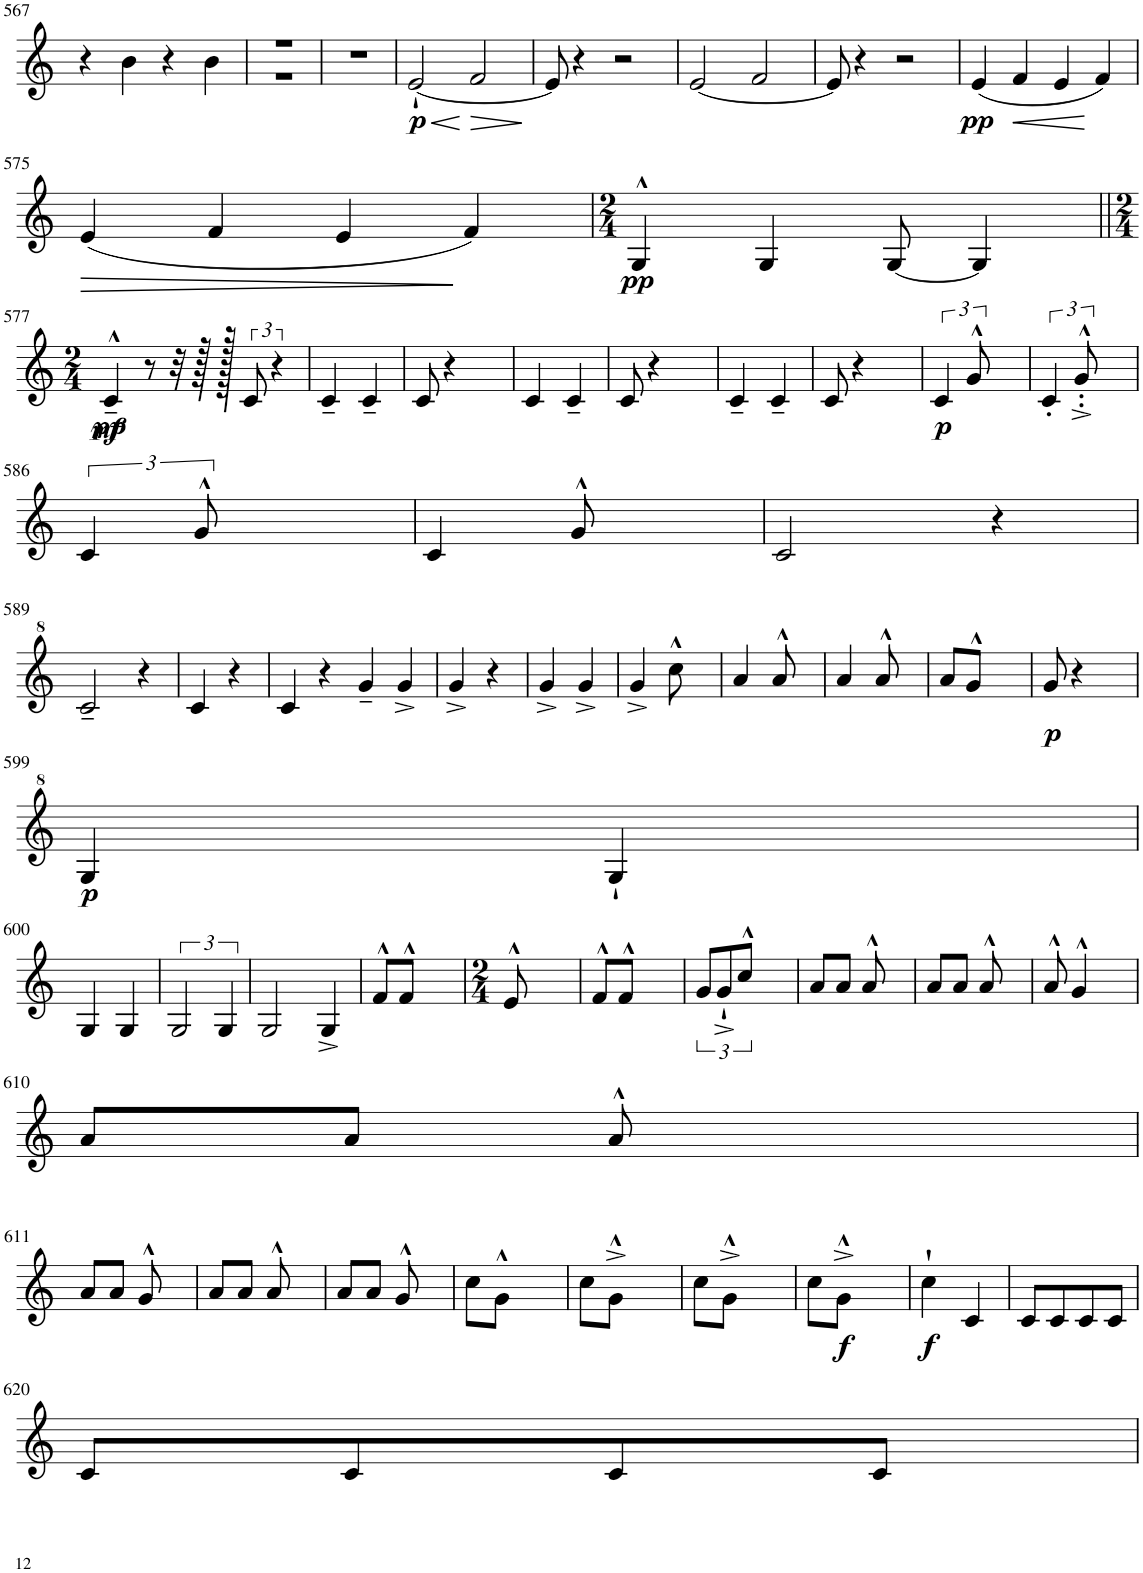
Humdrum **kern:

**kern	**dynam
*part1	*part1
*staff1	*staff1
!!LO:PB:g=z
*clefG2	*
*k[]	*
*M2/4	*
=567	=567
4r	.
4b\	.
4r	.
4b\	.
=568	=568
*^	*
2r	2r	.
*v	*v	*
=569	=569
2r	.
=570	=570
!	!LO:HP:b
!	!LO:DY:n=1:b
[<2e`/	< p
!	!LO:HP:b
2f/	>
.	[
=571	=571
8e/]	.
4r	.
8r	.
=572	=572
[<2e/	.
4.r	.
2f/	.
=573	=573
8e/]	.
4r	.
8r	.
=574	=574
!	!LO:DY:b
(<4e/	pp
4.r	.
!	!LO:HP:b
4f/	<
4e/	.
4f/)	]
!!LO:LB:g=z
=575	=575
(<4e/	.
4f/	.
4e/	.
4f/)	[
=576	=576
*M2/4	*
!	!LO:DY:b
4G^^/	pp
4G/	.
[<8G/	.
4G/]	.
!!LO:LB:g=z
=577||	=577||
*M2/4	*
!	!LO:DY:b
!	!LO:DY:n=1:b
4c~^^/	mf pp
8r	.
32r	.
128r	.
512r	.
1536ryy	.
12c/	.
6r	.
!LO:N:vis=256	!
192ryy	.
=578	=578
4c~/	.
4c~/	.
=579	=579
8c/	.
4r	.
8ryy	.
=580	=580
4c/	.
4c~/	.
=581	=581
8c/	.
4r	.
8ryy	.
=582	=582
4c~/	.
4c~/	.
=583	=583
8c/	.
4r	.
8ryy	.
=584	=584
!	!LO:DY:b
6c/	p
12g^^/	.
4ryy	.
=585	=585
6c'/	.
12g''^^^/	.
4ryy	.
!!LO:LB:g=z
=586	=586
6c/	.
12g^^/	.
4ryy	.
=587	=587
4c/	.
8g^^/	.
8ryy	.
=588	=588
2c/	.
4r	.
!!LO:LB:g=z
=589	=589
2cc~/	.
4r	.
=590	=590
4cc/	.
4r	.
=591	=591
4cc/	.
4r	.
4gg~/	.
4gg^/	.
=592	=592
4gg^/	.
4r	.
=593	=593
4gg^/	.
4gg^/	.
=594	=594
4gg^/	.
8ccc^^\	.
8ryy	.
=595	=595
4aa/	.
8aa^^/	.
8ryy	.
=596	=596
4aa/	.
8aa^^/	.
8ryy	.
=597	=597
8aa/L	.
8gg^^/J	.
4ryy	.
=598	=598
!	!LO:DY:b
8gg/	p
4r	.
8ryy	.
!!LO:LB:g=z
=599	=599
!	!LO:DY:b
4g/	p
4g`/	.
!!LO:LB:g=z
=600	=600
4G/	.
4G/	.
=601	=601
3G/	.
6G/	.
=602	=602
2G/	.
4G^/	.
=603	=603
8f^^/L	.
8f^^/J	.
4ryy	.
=604	=604
*M2/4	*
8e^^/	.
4.ryy	.
=605	=605
8f^^/L	.
8f^^/J	.
4ryy	.
=606	=606
12g/L	.
12g`^/	.
12cc^^/J	.
4ryy	.
=607	=607
8a/L	.
8a/J	.
8a^^/	.
8ryy	.
=608	=608
8a/L	.
8a/J	.
8a^^/	.
8ryy	.
=609	=609
8a^^/	.
4g^^/	.
8ryy	.
!!LO:LB:g=z
=610	=610
8a/L	.
8a/J	.
8a^^/	.
8ryy	.
!!LO:LB:g=z
=611	=611
8a/L	.
8a/J	.
8g^^/	.
8ryy	.
=612	=612
8a/L	.
8a/J	.
8a^^/	.
8ryy	.
=613	=613
8a/L	.
8a/J	.
8g^^/	.
8ryy	.
=614	=614
8cc\L	.
8g^^\J	.
4ryy	.
=615	=615
8cc\L	.
8g^^^\J	.
4ryy	.
=616	=616
8cc\L	.
8g^^^\J	.
4ryy	.
=617	=617
8cc\L	.
!	!LO:DY:b
8g^^^\J	f
4ryy	.
=618	=618
!	!LO:DY:b
4cc`\	f
4c/	.
=619	=619
8c/L	.
8c/	.
8c/	.
8c/J	.
!!LO:LB:g=z
=620	=620
8c/L	.
8c/	.
8c/	.
8c/J	.
=	=
*-	*-
